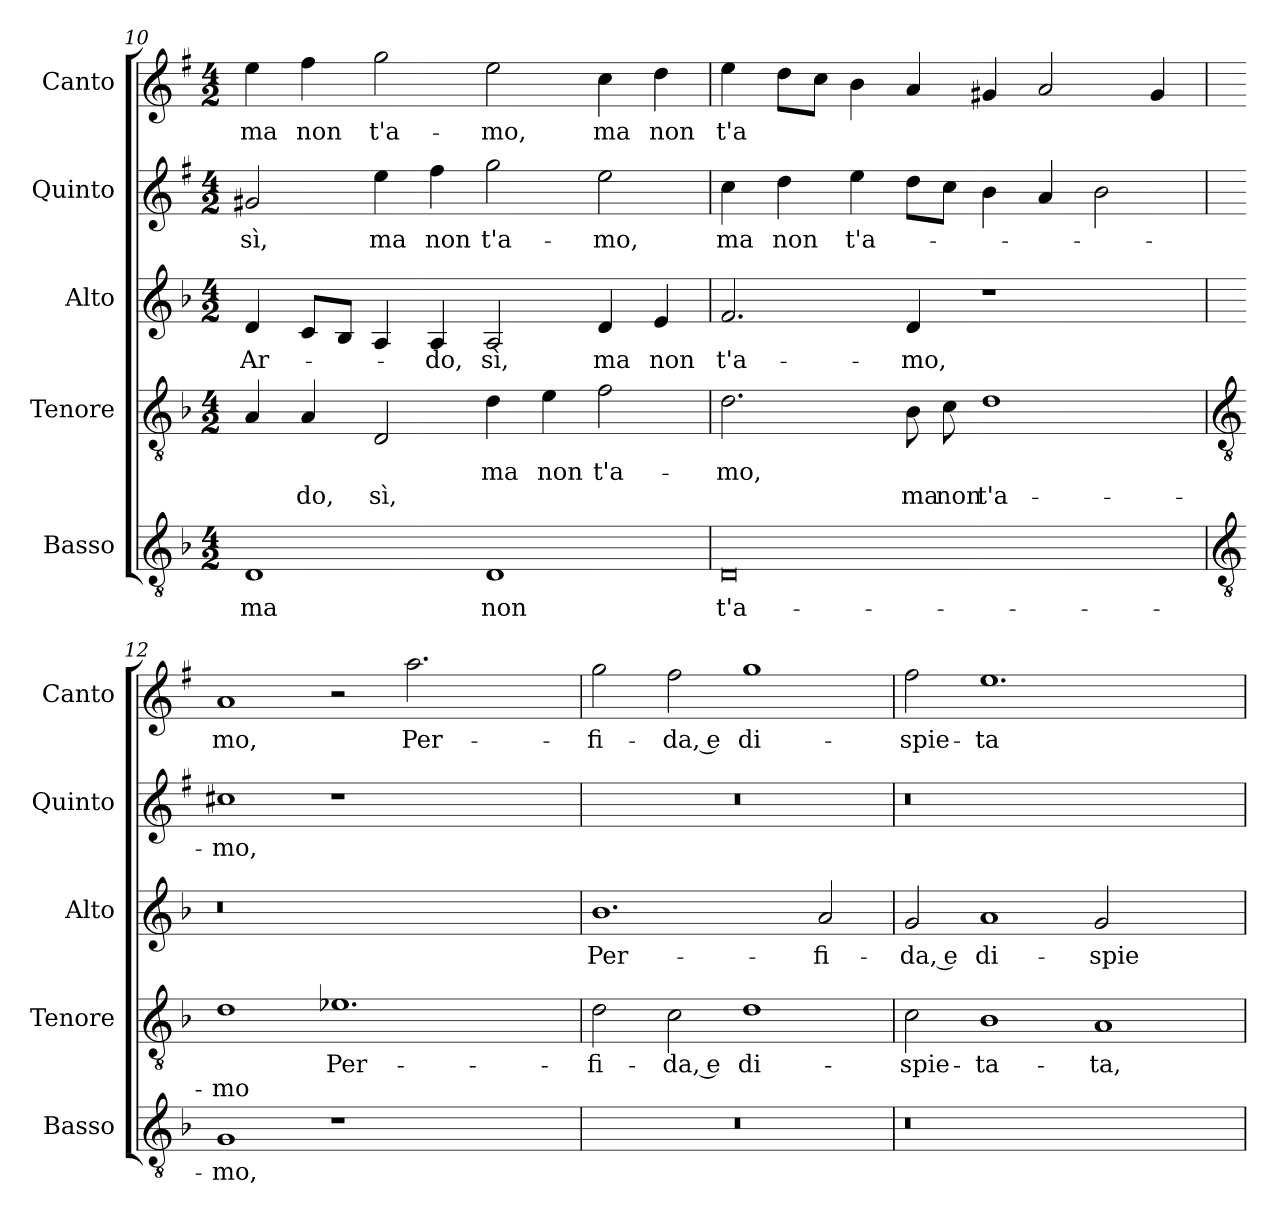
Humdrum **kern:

**kern	**text	**kern	**text	**text	**kern	**text	**kern	**text	**kern	**text
*part5	*part5	*part4	*part4	*part4	*part3	*part3	*part2	*part2	*part1	*part1
*staff5	*staff5	*staff4	*staff4	*staff4	*staff3	*staff3	*staff2	*staff2	*staff1	*staff1
*I"Basso	*	*I"Tenore	*	*	*I"Alto	*	*I"Quinto	*	*I"Canto	*
*I'Basso	*	*I'Tenore	*	*	*I'Alto	*	*I'Quinto	*	*I'Canto	*
*clefGv2	*	*clefGv2	*	*	*clefG2	*	*clefG2	*	*clefG2	*
*	*	*	*	*	*	*	*ITrd1c2	*	*ITrd1c2	*
*k[b-]	*	*k[b-]	*	*	*k[b-]	*	*k[b-]	*	*k[b-]	*
*F:	*	*F:	*	*	*F:	*	*F:	*	*F:	*
*M4/2	*	*M4/2	*	*	*M4/2	*	*M4/2	*	*M4/2	*
=10	=10	=10	=10	=10	=10	=10	=10	=10	=10	=10
!	!LO:LY:b	!	!	!	!	!LO:LY:b	!	!LO:LY:b	!	!LO:LY:b
1D	ma	4A	.	.	4d	Ar-	2f#X	sì,	4dd	ma
!	!	!	!	!LO:LY:b	!	!	!	!	!	!LO:LY:b
.	.	4A	.	-do,	8cL	.	.	.	4ee	non
.	.	.	.	.	8B-J	.	.	.	.	.
!	!	!	!	!LO:LY:b	!	!	!	!LO:LY:b	!	!LO:LY:b
.	.	2D	.	sì,	4A	.	4dd	ma	2ff	t'a-
!	!	!	!	!	!	!LO:LY:b	!	!LO:LY:b	!	!
.	.	.	.	.	4A	-do,	4ee	non	.	.
!	!LO:LY:b	!	!LO:LY:b	!	!	!LO:LY:b	!	!LO:LY:b	!	!LO:LY:b
1D	non	4d	ma	.	2A	sì,	2ff	t'a-	2dd	-mo,
!	!	!	!LO:LY:b	!	!	!	!	!	!	!
.	.	4e	non	.	.	.	.	.	.	.
!	!	!	!LO:LY:b	!	!	!LO:LY:b	!	!LO:LY:b	!	!LO:LY:b
.	.	2f	t'a-	.	4d	ma	2dd	-mo,	4b-	ma
!	!	!	!	!	!	!LO:LY:b	!	!	!	!LO:LY:b
.	.	.	.	.	4e	non	.	.	4cc	non
=11	=11	=11	=11	=11	=11	=11	=11	=11	=11	=11
!	!LO:LY:b	!	!LO:LY:b	!	!	!LO:LY:b	!	!LO:LY:b	!	!LO:LY:b
0D	t'a-	2.d	-mo,	.	2.f	t'a-	4b-	ma	4dd	t'a
!	!	!	!	!	!	!	!	!LO:LY:b	!	!
.	.	.	.	.	.	.	4cc	non	8ccL	.
.	.	.	.	.	.	.	.	.	8b-J	.
!	!	!	!	!	!	!	!	!LO:LY:b	!	!
.	.	.	.	.	.	.	4dd	t'a-	4a	.
!	!	!	!	!LO:LY:b	!	!LO:LY:b	!	!	!	!
.	.	8B-	.	ma	4d	-mo,	8ccL	.	4g	.
!	!	!	!	!LO:LY:b	!	!	!	!	!	!
.	.	8c	.	non	.	.	8b-J	.	.	.
!	!	!	!	!LO:LY:b	!	!	!	!	!	!
.	.	1d	.	t'a-	1r	.	4a	.	4f#X	.
.	.	.	.	.	.	.	4g	.	2g	.
.	.	.	.	.	.	.	2a	.	.	.
.	.	.	.	.	.	.	.	.	4f#	.
!!LO:LB:g=z
=12	=12	=12	=12	=12	=12	=12	=12	=12	=12	=12
*clefGv2	*	*clefGv2	*	*	*	*	*	*	*	*
!	!LO:LY:b	!	!	!LO:LY:b	!	!	!	!LO:LY:b	!	!LO:LY:b
1G	-mo,	1d	.	-mo	0r	.	1bn	-mo,	1g	mo,
!	!	!	!LO:LY:b	!	!	!	!	!	!	!
1r	.	1.e-X	Per-	.	.	.	1r	.	2r	.
!	!	!	!	!	!	!	!	!	!	!LO:LY:b
.	.	.	.	.	.	.	.	.	2.gg	Per-
2ryy	.	.	.	.	2ryy	.	2ryy	.	.	.
.	.	.	.	.	.	.	.	.	4ryy	.
=13A	=13A	=13A	=13A	=13A	=13A	=13A	=13A	=13A	=13A	=13A
!	!	!	!LO:LY:b	!	!	!LO:LY:b	!	!	!	!LO:LY:b
0r	.	2d	-fi-	.	1.b-	Per-	0r	.	2ff	-fi-
!	!	!	!LO:LY:b	!	!	!	!	!	!	!LO:LY:b
.	.	2c	-da, e	.	.	.	.	.	2ee	-da, e
!	!	!	!LO:LY:b	!	!	!	!	!	!	!LO:LY:b
.	.	1d	di-	.	.	.	.	.	1ff	di-
!	!	!	!	!	!	!LO:LY:b	!	!	!	!
.	.	.	.	.	2a	-fi-	.	.	.	.
=14A	=14A	=14A	=14A	=14A	=14A	=14A	=14A	=14A	=14A	=14A
!	!	!	!LO:LY:b	!	!	!LO:LY:b	!	!	!	!LO:LY:b
0r	.	2c	-spie-	.	2g	-da, e	0r	.	2ee	-spie-
!	!	!	!LO:LY:b	!	!	!LO:LY:b	!	!	!	!LO:LY:b
.	.	1B-	-ta-	.	1a	di-	.	.	1.dd	-ta-
!	!	!	!LO:LY:b	!	!	!LO:LY:b	!	!	!	!
.	.	1A	-ta,	.	2g	-spie-	.	.	.	.
2ryy	.	.	.	.	2ryy	.	2ryy	.	2ryy	.
=	=	=	=	=	=	=	=	=	=	=
*-	*-	*-	*-	*-	*-	*-	*-	*-	*-	*-
